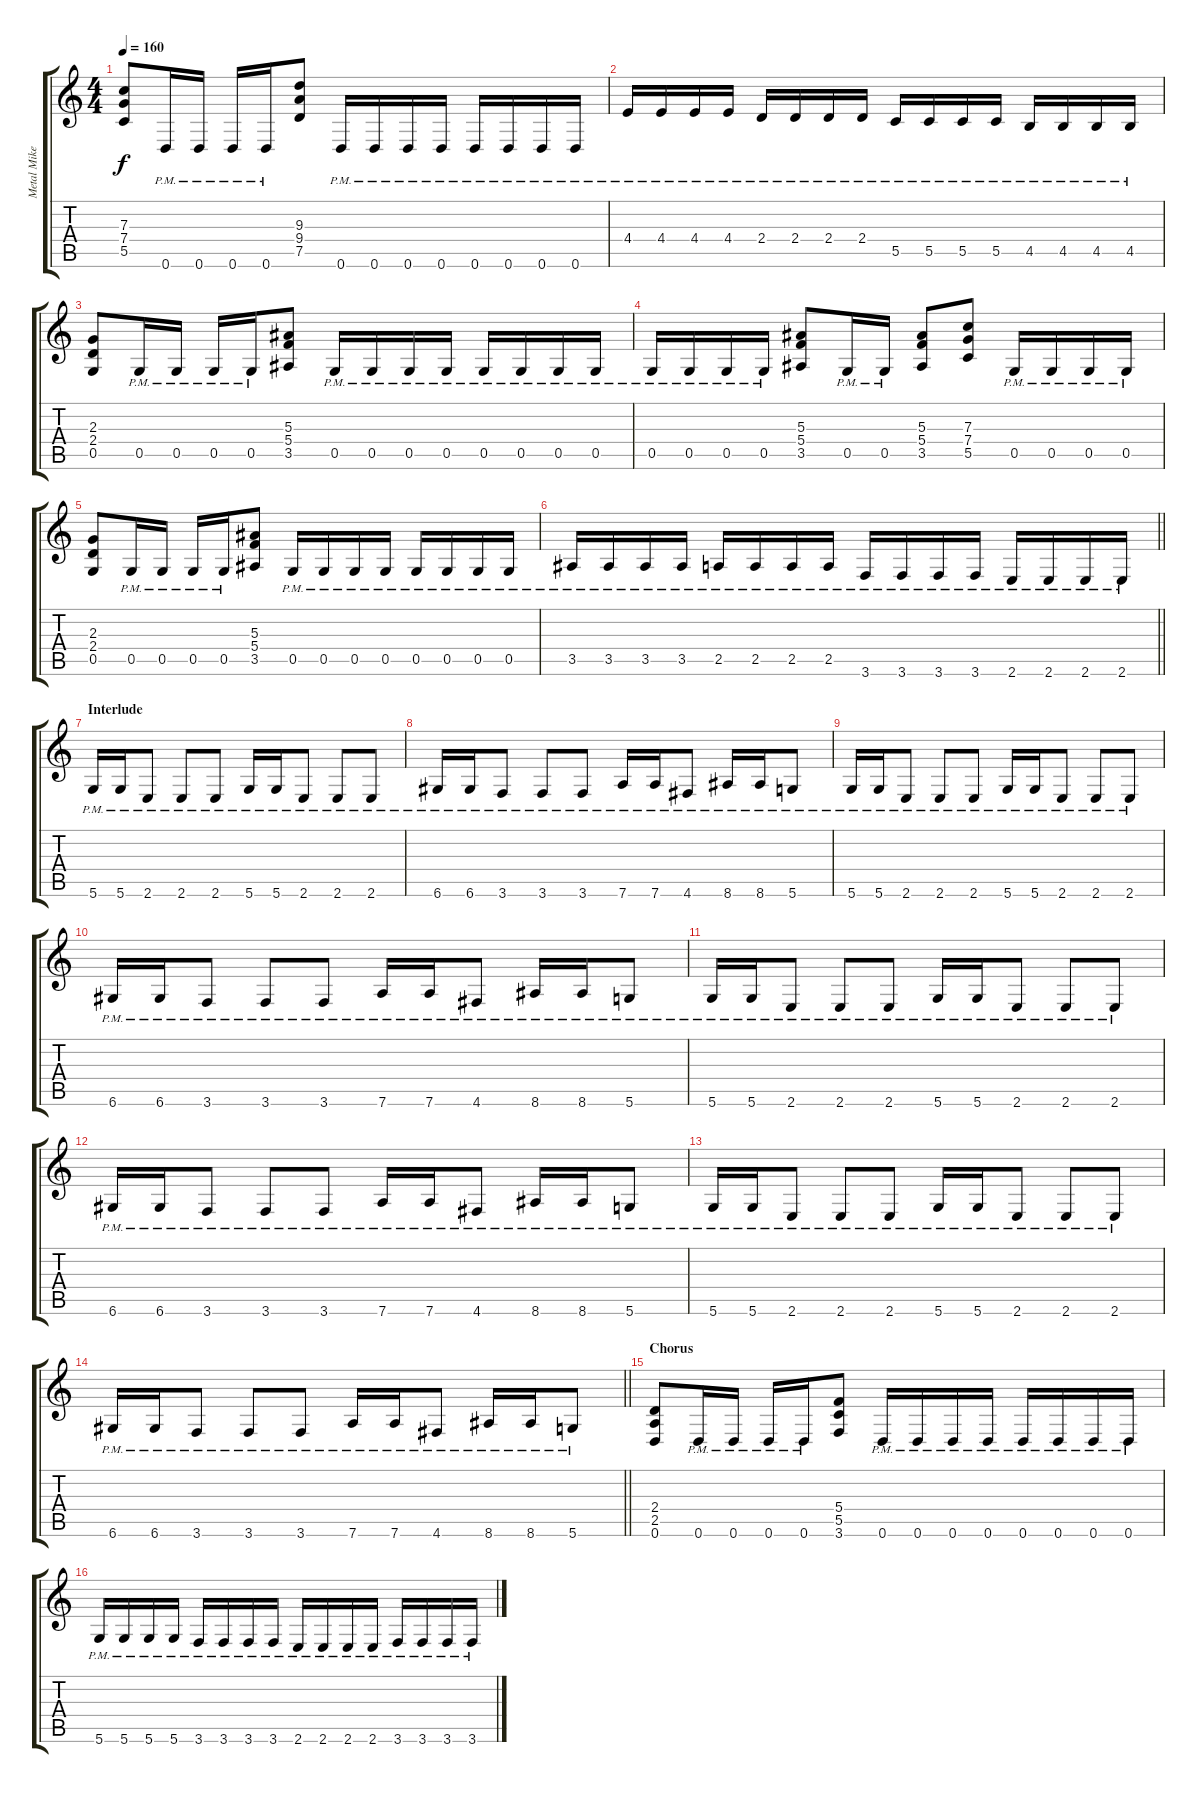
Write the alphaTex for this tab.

\track ("Metal Mike Chlasciak" "Metal Mike") {instrument distortionguitar}
\staff {score tabs}
\tuning (D4 A3 F3 C3 G2 D2) {hide}
\ts (4 4)
\tempo 160
\clef g2
\ks c
(7.3 7.4 5.5).8{dy f} 0.6{pm}.16 0.6{pm}.16 0.6{pm}.16 0.6{pm}.16 (9.3 9.4 7.5).8 0.6{pm}.16 0.6{pm}.16 0.6{pm}.16 0.6{pm}.16 0.6{pm}.16 0.6{pm}.16 0.6{pm}.16 0.6{pm}.16 |
4.4{pm}.16 4.4{pm}.16 4.4{pm}.16 4.4{pm}.16 2.4{pm}.16 2.4{pm}.16 2.4{pm}.16 2.4{pm}.16 5.5{pm}.16 5.5{pm}.16 5.5{pm}.16 5.5{pm}.16 4.5{pm}.16 4.5{pm}.16 4.5{pm}.16 4.5{pm}.16 |
(2.3 2.4 0.5).8 0.5{pm}.16 0.5{pm}.16 0.5{pm}.16 0.5{pm}.16 (5.3 5.4 3.5).8 0.5{pm}.16 0.5{pm}.16 0.5{pm}.16 0.5{pm}.16 0.5{pm}.16 0.5{pm}.16 0.5{pm}.16 0.5{pm}.16 |
0.5{pm}.16 0.5{pm}.16 0.5{pm}.16 0.5{pm}.16 (5.3 5.4 3.5).8 0.5{pm}.16 0.5{pm}.16 (5.3 5.4 3.5).8 (7.3 7.4 5.5).8 0.5{pm}.16 0.5{pm}.16 0.5{pm}.16 0.5{pm}.16 |
(2.3 2.4 0.5).8 0.5{pm}.16 0.5{pm}.16 0.5{pm}.16 0.5{pm}.16 (5.3 5.4 3.5).8 0.5{pm}.16 0.5{pm}.16 0.5{pm}.16 0.5{pm}.16 0.5{pm}.16 0.5{pm}.16 0.5{pm}.16 0.5{pm}.16 |
\barLineRight lightlight
3.5{pm}.16 3.5{pm}.16 3.5{pm}.16 3.5{pm}.16 2.5{pm}.16 2.5{pm}.16 2.5{pm}.16 2.5{pm}.16 3.6{pm}.16 3.6{pm}.16 3.6{pm}.16 3.6{pm}.16 2.6{pm}.16 2.6{pm}.16 2.6{pm}.16 2.6{pm}.16 |
\section ("" "Interlude")
5.6{pm}.16 5.6{pm}.16 2.6{pm}.8 2.6{pm}.8 2.6{pm}.8 5.6{pm}.16 5.6{pm}.16 2.6{pm}.8 2.6{pm}.8 2.6{pm}.8 |
6.6{pm}.16 6.6{pm}.16 3.6{pm}.8 3.6{pm}.8 3.6{pm}.8 7.6{pm}.16 7.6{pm}.16 4.6{pm}.8 8.6{pm}.16 8.6{pm}.16 5.6{pm}.8 |
5.6{pm}.16 5.6{pm}.16 2.6{pm}.8 2.6{pm}.8 2.6{pm}.8 5.6{pm}.16 5.6{pm}.16 2.6{pm}.8 2.6{pm}.8 2.6{pm}.8 |
6.6{pm}.16 6.6{pm}.16 3.6{pm}.8 3.6{pm}.8 3.6{pm}.8 7.6{pm}.16 7.6{pm}.16 4.6{pm}.8 8.6{pm}.16 8.6{pm}.16 5.6{pm}.8 |
5.6{pm}.16 5.6{pm}.16 2.6{pm}.8 2.6{pm}.8 2.6{pm}.8 5.6{pm}.16 5.6{pm}.16 2.6{pm}.8 2.6{pm}.8 2.6{pm}.8 |
6.6{pm}.16 6.6{pm}.16 3.6{pm}.8 3.6{pm}.8 3.6{pm}.8 7.6{pm}.16 7.6{pm}.16 4.6{pm}.8 8.6{pm}.16 8.6{pm}.16 5.6{pm}.8 |
5.6{pm}.16 5.6{pm}.16 2.6{pm}.8 2.6{pm}.8 2.6{pm}.8 5.6{pm}.16 5.6{pm}.16 2.6{pm}.8 2.6{pm}.8 2.6{pm}.8 |
\barLineRight lightlight
6.6{pm}.16 6.6{pm}.16 3.6{pm}.8 3.6{pm}.8 3.6{pm}.8 7.6{pm}.16 7.6{pm}.16 4.6{pm}.8 8.6{pm}.16 8.6{pm}.16 5.6{pm}.8 |
\section ("" "Chorus")
(2.4 2.5 0.6).8 0.6{pm}.16 0.6{pm}.16 0.6{pm}.16 0.6{pm}.16 (5.4 5.5 3.6).8 0.6{pm}.16 0.6{pm}.16 0.6{pm}.16 0.6{pm}.16 0.6{pm}.16 0.6{pm}.16 0.6{pm}.16 0.6{pm}.16 |
5.6{pm}.16 5.6{pm}.16 5.6{pm}.16 5.6{pm}.16 3.6{pm}.16 3.6{pm}.16 3.6{pm}.16 3.6{pm}.16 2.6{pm}.16 2.6{pm}.16 2.6{pm}.16 2.6{pm}.16 3.6{pm}.16 3.6{pm}.16 3.6{pm}.16 3.6{pm}.16
